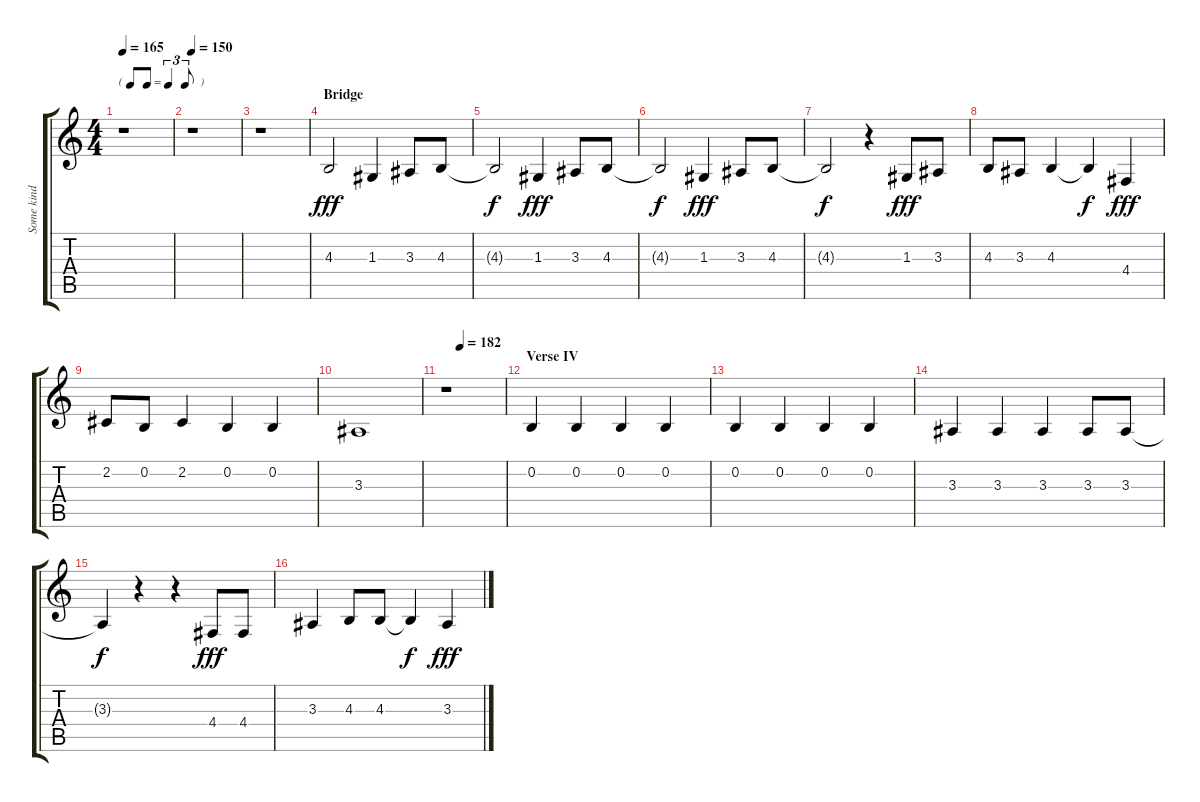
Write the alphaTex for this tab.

\track ("Some kind of vocal interpretations" "Some kind ") {instrument lead6voice}
\staff {score tabs}
\tuning (E4 B3 G3 D3 A2 E2) {hide}
\ts (4 4)
\tf triplet8th
\tempo 165
\clef g2
\ks c
r.1{dy f} |
\tempo 150
r.1 |
r.1 |
\section ("" "Bridge")
4.3.2{dy fff} 1.3.4 3.3.8 4.3.8 |
4.3{t}.2{dy f} 1.3.4{dy fff} 3.3.8 4.3.8 |
4.3{t}.2{dy f} 1.3.4{dy fff} 3.3.8 4.3.8 |
4.3{t}.2{dy f} r.4 1.3.8{dy fff} 3.3.8 |
4.3.8 3.3.8 4.3.4 4.3{t}.4{dy f} 4.4.4{dy fff} |
2.2.8 0.2.8 2.2.4 0.2.4 0.2.4 |
3.3.1 |
\tempo (182 0.25)
r.1 |
\section ("" "Verse IV")
0.2.4 0.2.4 0.2.4 0.2.4 |
0.2.4 0.2.4 0.2.4 0.2.4 |
3.3.4 3.3.4 3.3.4 3.3.8 3.3.8 |
3.3{t}.4{dy f} r.4 r.4 4.4.8{dy fff} 4.4.8 |
3.3.4 4.3.8 4.3.8 4.3{t}.4{dy f} 3.3.4{dy fff}
